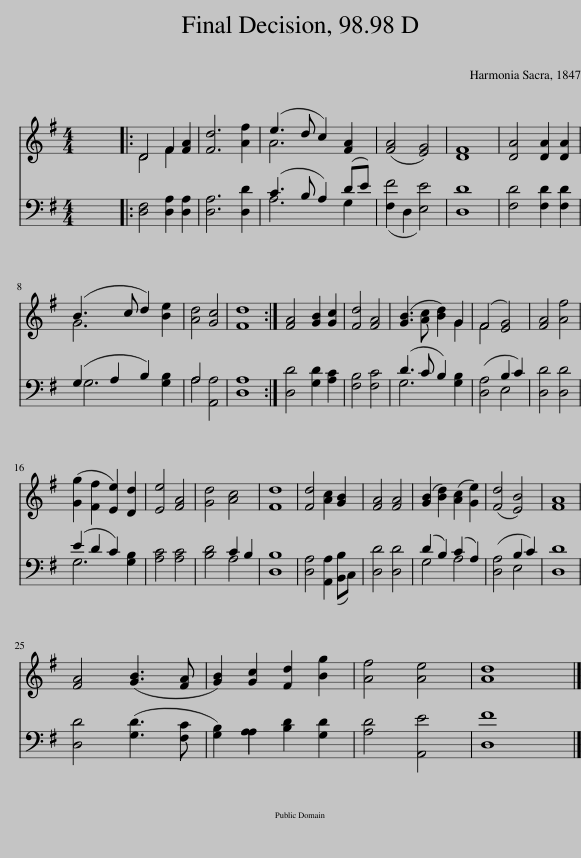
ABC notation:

X:1
%%score ( 1 2 ) ( 3 4 )
L:1/8
M:4/4
I:linebreak $
K:G
V:1 treble
V:2 treble
V:3 bass
V:4 bass
V:1
 x8 |: D4 F2 [FA]2 | [Fd]6 [Af]2 | (e3 d c2) [FA]2 | ([FA]4 [EG]4) | %5
 [DF]8 | [DA]4 [DA]2 [DA]2 |$ (B3 c d2) [Be]2 | [Ad]4 [Gc]4 | [Fd]8 :| %10
 [FA]4 [GB]2 [Gc]2 | [Fd]4 [FA]4 | ([GB]3 [Ac] [Bd]2) G2 | (F4 [EG]4) | [FA]4 [Af]4 |$ %15
 ([Gg]2 [Ff]2 [Ee]2) [Dd]2 | [Ee]4 [FA]4 | [Gd]4 [Ac]4 | [Fd]8 | [Fd]4 [Ac]2 [GB]2 | %20
 [FA]4 [FA]4 | ([GB]2 [Bd]2) ([Ac]2 [Ge]2) | ([Fd]4 [EB]4) | [FA]8 |$ [FA]4 ([GB]3 [FA] | %25
 [GB]2) [Gc]2 [Fd]2 [Bg]2 | [Af]4 [Ae]4 | [Ad]8 |] %28
V:2
 x8 |: D4 F2 x2 | x8 | A6 x2 | x8 | %5
 x8 | x8 |$ G6 x2 | x8 | x8 :| %10
 x8 | x8 | x6 G2 | F4 x4 | x8 |$ %15
 x8 | x8 | x8 | x8 | x8 | %20
 x8 | x8 | x8 | x8 |$ x8 | %25
 x8 | x8 | x8 |] %28
V:3
 x8 |: [D,F,]4 [D,A,]2 [D,A,]2 | [D,A,]6 [D,D]2 | (C3 B, A,2) (DE) | (F,2 D,2 [E,E]4) | %5
 [D,D]8 | [F,D]4 [F,D]2 [F,D]2 |$ (G,2 A,2 B,2) [G,B,]2 | A,4 [A,,A,]4 | [D,A,]8 :| %10
 [D,D]4 [G,D]2 [A,C]2 | [F,B,]4 [F,C]4 | (D3 C B,2) [G,B,]2 | ([D,A,]4 B,2 C2) | [D,D]4 [D,D]4 |$ %15
 (E2 D2 C2) [G,B,]2 | [A,C]4 [A,C]4 | [B,D]4 C2 B,2 | [D,B,]8 | [D,A,]4 [A,,A,]2 (B,,C,) | %20
 [D,D]4 [D,D]4 | (D2 B,2) (C2 A,2) | ([D,A,]4 B,2 C2) | [D,D]8 |$ [D,D]4 ([G,D]3 [F,C] | %25
 [G,B,]2) A,2 [B,D]2 [G,D]2 | [A,D]4 [A,,E]4 | [D,F]8 |] %28
V:4
 x8 |: x8 | x8 | A,6 G,2 | F4 x4 | %5
 x8 | x8 |$ G,6 x2 | A,4 x4 | x8 :| %10
 x8 | x8 | G,6 x2 | x4 E,4 | x8 |$ %15
 G,6 x2 | x8 | x4 A,4 | x8 | x6 B,2 | %20
 x8 | G,4 A,4 | x4 E,4 | x8 |$ x8 | %25
 x2 A,2 x4 | x8 | x8 |] %28
